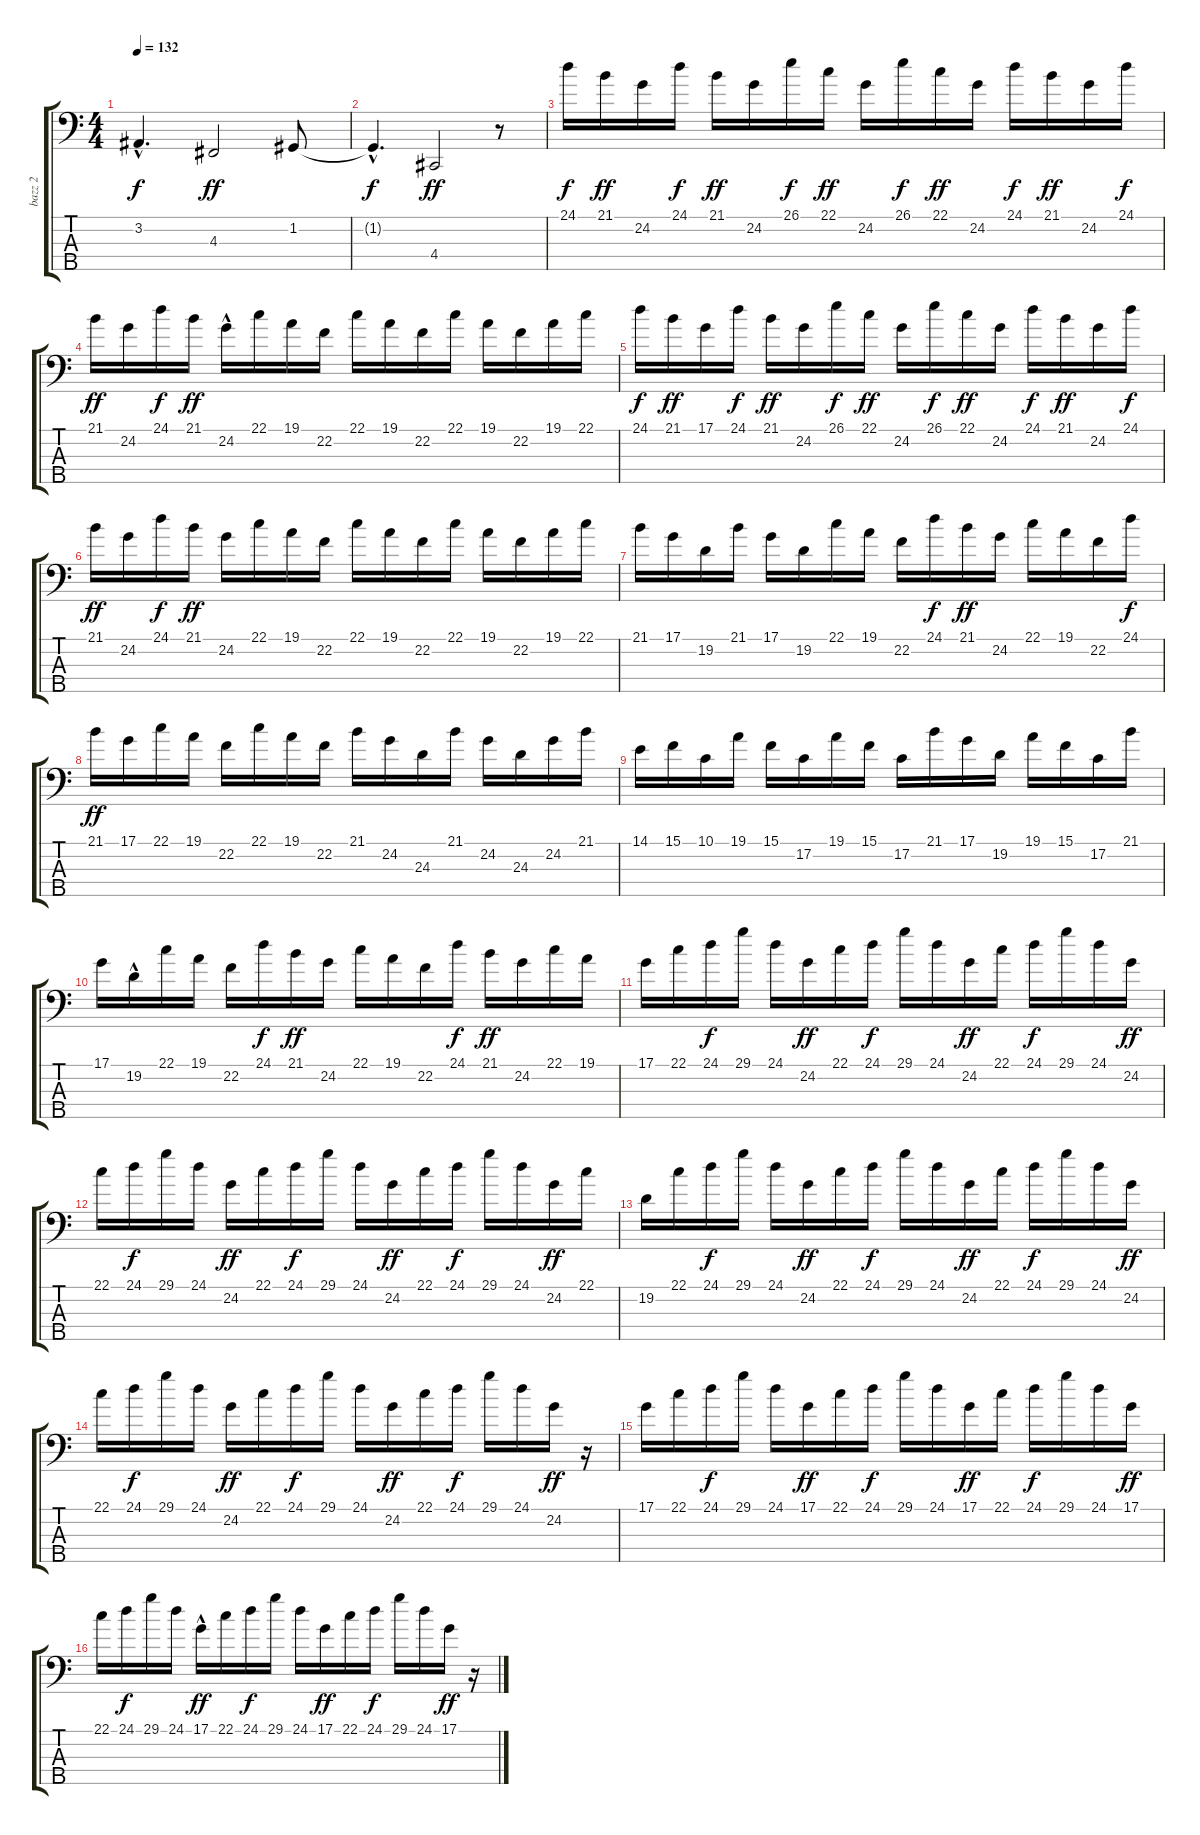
\track ("bazz 2" "bazz 2") {instrument pad3polysynth}
\staff {score tabs}
\tuning (D3 G2 D2 A1 E1) {hide}
\ts (4 4)
\tempo 132
\clef f4
\ks c
3.2{hac}.4{d dy f} 4.3.2{dy ff} 1.2.8 |
1.2{hac t}.4{d dy f} 4.4.2{dy ff} r.8 |
24.1.16{dy f} 21.1.16{dy ff} 24.2.16 24.1.16{dy f} 21.1.16{dy ff} 24.2.16 26.1.16{dy f} 22.1.16{dy ff} 24.2.16 26.1.16{dy f} 22.1.16{dy ff} 24.2.16 24.1.16{dy f} 21.1.16{dy ff} 24.2.16 24.1.16{dy f} |
21.1.16{dy ff} 24.2.16 24.1.16{dy f} 21.1.16{dy ff} 24.2{hac}.16 22.1.16 19.1.16 22.2.16 22.1.16 19.1.16 22.2.16 22.1.16 19.1.16 22.2.16 19.1.16 22.1.16 |
24.1.16{dy f} 21.1.16{dy ff} 17.1.16 24.1.16{dy f} 21.1.16{dy ff} 24.2.16 26.1.16{dy f} 22.1.16{dy ff} 24.2.16 26.1.16{dy f} 22.1.16{dy ff} 24.2.16 24.1.16{dy f} 21.1.16{dy ff} 24.2.16 24.1.16{dy f} |
21.1.16{dy ff} 24.2.16 24.1.16{dy f} 21.1.16{dy ff} 24.2.16 22.1.16 19.1.16 22.2.16 22.1.16 19.1.16 22.2.16 22.1.16 19.1.16 22.2.16 19.1.16 22.1.16 |
21.1.16 17.1.16 19.2.16 21.1.16 17.1.16 19.2.16 22.1.16 19.1.16 22.2.16 24.1.16{dy f} 21.1.16{dy ff} 24.2.16 22.1.16 19.1.16 22.2.16 24.1.16{dy f} |
21.1.16{dy ff} 17.1.16 22.1.16 19.1.16 22.2.16 22.1.16 19.1.16 22.2.16 21.1.16 24.2.16 24.3.16 21.1.16 24.2.16 24.3.16 24.2.16 21.1.16 |
14.1.16 15.1.16 10.1.16 19.1.16 15.1.16 17.2.16 19.1.16 15.1.16 17.2.16 21.1.16 17.1.16 19.2.16 19.1.16 15.1.16 17.2.16 21.1.16 |
17.1.16 19.2{hac}.16 22.1.16 19.1.16 22.2.16 24.1.16{dy f} 21.1.16{dy ff} 24.2.16 22.1.16 19.1.16 22.2.16 24.1.16{dy f} 21.1.16{dy ff} 24.2.16 22.1.16 19.1.16 |
17.1.16 22.1.16 24.1.16{dy f} 29.1.16 24.1.16 24.2.16{dy ff} 22.1.16 24.1.16{dy f} 29.1.16 24.1.16 24.2.16{dy ff} 22.1.16 24.1.16{dy f} 29.1.16 24.1.16 24.2.16{dy ff} |
22.1.16 24.1.16{dy f} 29.1.16 24.1.16 24.2.16{dy ff} 22.1.16 24.1.16{dy f} 29.1.16 24.1.16 24.2.16{dy ff} 22.1.16 24.1.16{dy f} 29.1.16 24.1.16 24.2.16{dy ff} 22.1.16 |
19.2.16 22.1.16 24.1.16{dy f} 29.1.16 24.1.16 24.2.16{dy ff} 22.1.16 24.1.16{dy f} 29.1.16 24.1.16 24.2.16{dy ff} 22.1.16 24.1.16{dy f} 29.1.16 24.1.16 24.2.16{dy ff} |
22.1.16 24.1.16{dy f} 29.1.16 24.1.16 24.2.16{dy ff} 22.1.16 24.1.16{dy f} 29.1.16 24.1.16 24.2.16{dy ff} 22.1.16 24.1.16{dy f} 29.1.16 24.1.16 24.2.16{dy ff} r.16 |
17.1.16 22.1.16 24.1.16{dy f} 29.1.16 24.1.16 17.1.16{dy ff} 22.1.16 24.1.16{dy f} 29.1.16 24.1.16 17.1.16{dy ff} 22.1.16 24.1.16{dy f} 29.1.16 24.1.16 17.1.16{dy ff} |
22.1.16 24.1.16{dy f} 29.1.16 24.1.16 17.1{hac}.16{dy ff} 22.1.16 24.1.16{dy f} 29.1.16 24.1.16 17.1.16{dy ff} 22.1.16 24.1.16{dy f} 29.1.16 24.1.16 17.1.16{dy ff} r.16
